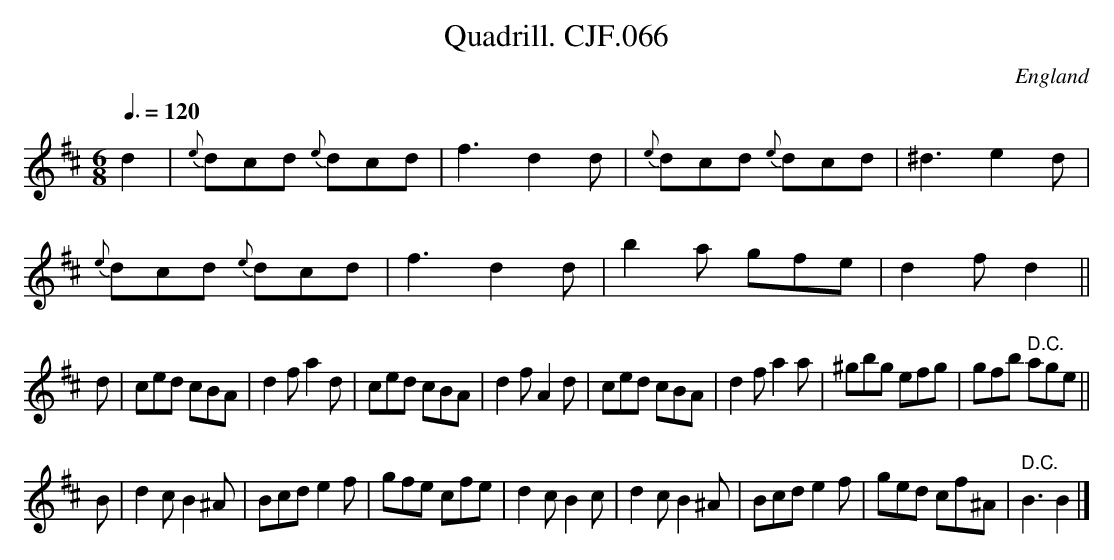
X:1
T:Quadrill. CJF.066
O:England
M:6/8
L:1/8
Q:3/8=120
K:D major
d2|{e}dcd {e}dcd|f3d2d|{e}dcd {e}dcd|^d3e2d|!\
{e}dcd {e}dcd|f3d2d|b2a gfe|d2fd2||!
d|ced cBA|d2fa2d|ced cBA|d2fA2d|\
ced cBA|d2fa2a|^gbg efg|gfb" D.C." age||!
B|d2cB2^A|Bcde2f|gfe cfe|d2cB2c|\
d2cB2^A|Bcde2f|ged cf^A|" D.C."B3B2|]
